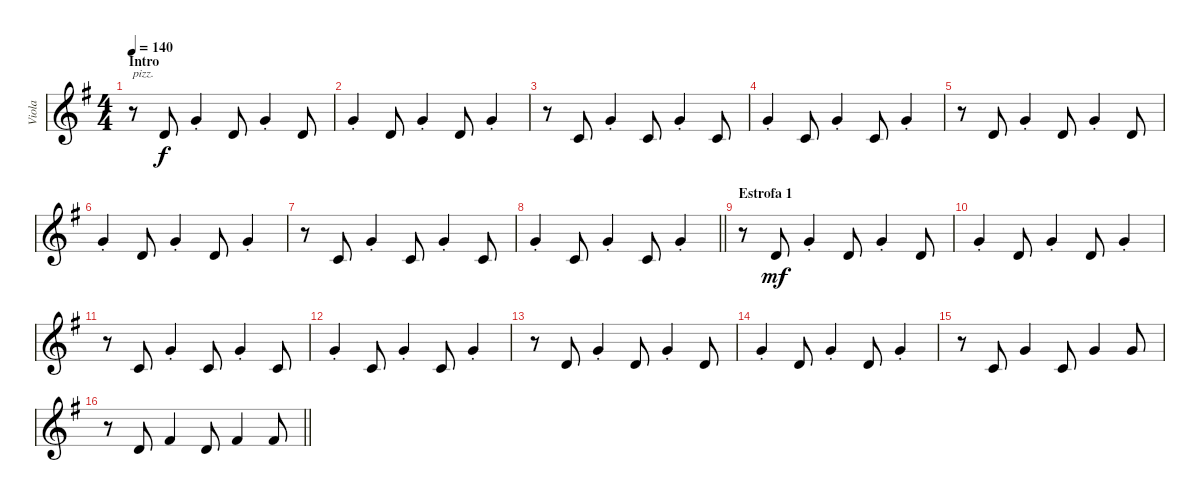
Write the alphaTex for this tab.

\track ("Viola" "Viola") {instrument stringensemble1}
\staff {score}
\tuning (A4 D4 G3 C3) {hide}
\ts (4 4)
\section ("" "Intro")
\tempo 140
\clef g2
\ks g
r.8{txt "pizz." dy f instrument pizzicatostrings} 7.3.8 5.2{st}.4 0.2.8 5.2{st}.4 0.2.8 |
5.2{st}.4 0.2.8 5.2{st}.4 0.2.8 5.2{st}.4 |
r.8 5.3.8 5.2{st}.4 5.3.8 5.2{st}.4 5.3.8 |
5.2{st}.4 5.3.8 5.2{st}.4 5.3.8 5.2{st}.4 |
r.8 7.3.8 5.2{st}.4 0.2.8 5.2{st}.4 0.2.8 |
5.2{st}.4 0.2.8 5.2{st}.4 0.2.8 5.2{st}.4 |
r.8 5.3.8 5.2{st}.4 5.3.8 5.2{st}.4 5.3.8 |
\barLineRight lightlight
5.2{st}.4 5.3.8 5.2{st}.4 5.3.8 5.2{st}.4 |
\section ("" "Estrofa 1")
r.8 7.3.8{dy mf} 5.2{st}.4 0.2.8 5.2{st}.4 0.2.8 |
5.2{st}.4 0.2.8 5.2{st}.4 0.2.8 5.2{st}.4 |
r.8 5.3.8 5.2{st}.4 5.3.8 5.2{st}.4 5.3.8 |
5.2{st}.4 5.3.8 5.2{st}.4 5.3.8 5.2{st}.4 |
r.8 7.3.8 5.2{st}.4 0.2.8 5.2{st}.4 0.2.8 |
5.2{st}.4 0.2.8 5.2{st}.4 0.2.8 5.2{st}.4 |
r.8 5.3.8 5.2.4 5.3.8 5.2.4 5.2.8 |
\barLineRight lightlight
r.8 0.2.8 4.2.4 0.2.8 4.2.4 4.2.8
